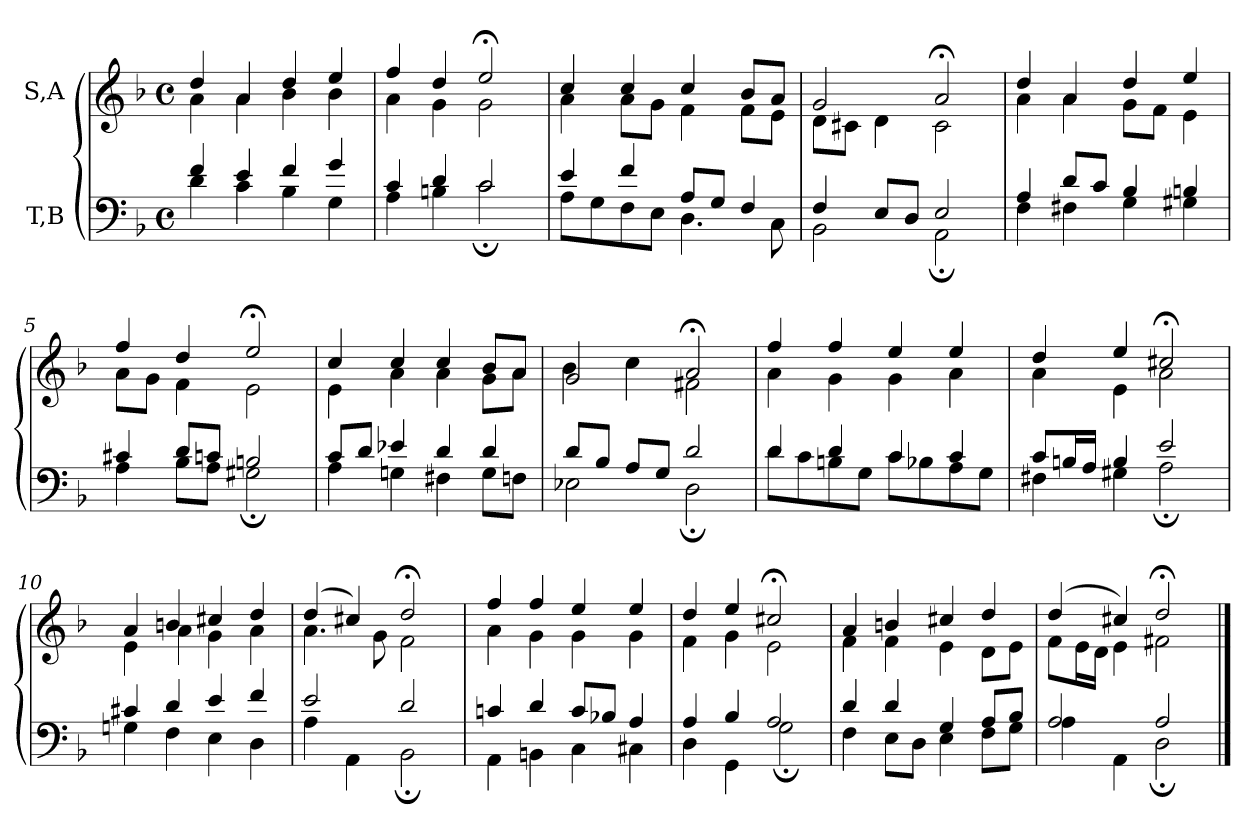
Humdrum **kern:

**kern	**kern
*part2	*part1
*staff2	*staff1
*I"T,B	*I"S,A
*clefF4	*clefG2
*k[b-]	*k[b-]
*M4/4	*M4/4
*met(c)	*met(c)
=	=
*^	*^
4f	4d	4dd	4a
4e	4c	4a	4a
4f	4B-	4dd	4b-
4g	4G	4ee	4b-
=1	=1	=1	=1
4c	4A	4ff	4a
4d	4Bn	4dd	4g
2c	2c;	2ee;<	2g
=2	=2	=2	=2
4e	8AL	4cc	4a
.	8G	.	.
4f	8F	4cc	8aL
.	8EJ	.	8gJ
8AL	4.D	4cc	4f
8GJ	.	.	.
4F	.	8b-L	8fL
.	8C	8aJ	8eJ
=3	=3	=3	=3
4F	2BB-	2g	8dL
.	.	.	8c#XJ
8EL	.	.	4d
8DJ	.	.	.
2E	2AA;	2a;<	2c#
=4	=4	=4	=4
4A	4F	4dd	4a
8dL	4F#X	4a	4a
8cJ	.	.	.
4B-	4G	4dd	8gL
.	.	.	8fJ
4Bn	4G#X	4ee	4e
=5	=5	=5	=5
4c#X	4A	4ff	8aL
.	.	.	8gJ
8dL	8B-L	4dd	4f
8cnJ	8AJ	.	.
2Bn	2G#X;	2ee;<	2e
=6	=6	=6	=6
8cL	4A	4cc	4e
8dJ	.	.	.
4e-X	4Gn	4cc	4a
4d	4F#X	4cc	4a
4d	8GL	8b-L	8gL
.	8FnJ	8aJ	8aJ
=7	=7	=7	=7
8dL	2E-X	2g	4b-
8B-J	.	.	.
8AL	.	.	4cc
8GJ	.	.	.
2d	2D;	2a;<	2f#X
=8	=8	=8	=8
4d	8dL	4ff	4a
.	8c	.	.
4d	8Bn	4ff	4g
.	8GJ	.	.
4c	8cL	4ee	4g
.	8B-X	.	.
4c	8A	4ee	4a
.	8GJ	.	.
=9	=9	=9	=9
8cL	4F#X	4dd	4a
16BnL	.	.	.
16AJJ	.	.	.
4B	4G#X	4ee	4e
2e	2A;	2cc#X;<	2a
=10	=10	=10	=10
4c#X	4Gn	4a	4e
4d	4F	4bn	4a
4e	4E	4cc#X	4g
4f	4D	4dd	4a
=11	=11	=11	=11
2e	4A	(>4dd	4.a
.	4AA	4cc#X)	.
.	.	.	8g
2d	2BB-;	2dd;<	2f
=12	=12	=12	=12
4cn	4AA	4ff	4a
4d	4BBn	4ff	4g
8cL	4C	4ee	4g
8B-XJ	.	.	.
4A	4C#X	4ee	4g
=13	=13	=13	=13
4A	4D	4dd	4f
4B-	4GG	4ee	4g
2A	2G;	2cc#X;<	2e
=14	=14	=14	=14
4d	4F	4a	4f
4d	8EL	4bn	4f
.	8DJ	.	.
4G	4E	4cc#X	4e
8AL	8FL	4dd	8dL
8B-J	8GJ	.	8eJ
=15	=15	=15	=15
2A	4A	(>4dd	8fL
.	.	.	16eL
.	.	.	16dJJ
.	4AA	4cc#X)	4e
2A	2D;	2dd;<	2f#X
*v	*v	*	*
*	*v	*v
==	==
*-	*-
